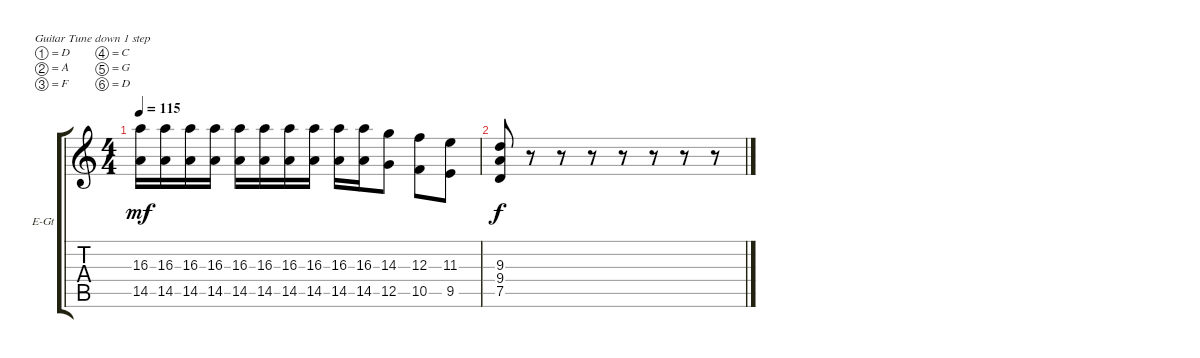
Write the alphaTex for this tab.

\bracketExtendMode groupsimilarinstruments
\firstSystemTrackNameOrientation horizontal
\otherSystemsTrackNameOrientation horizontal
\track ("Electric Guitar2" "E-Gt") {instrument distortionguitar}
\staff {score tabs}
\tuning (D4 A3 F3 C3 G2 D2)
\ts (4 4)
\tempo 115
\clef g2
\ks c
(14.5 16.3).16{dy mf} (14.5 16.3).16 (14.5 16.3).16 (14.5 16.3).16 (14.5 16.3).16 (14.5 16.3).16 (14.5 16.3).16 (14.5 16.3).16 (14.5 16.3).16 (14.5 16.3).16 (12.5 14.3).8 (10.5 12.3).8 (9.5 11.3).8 |
(9.3 9.4 7.5).8{dy f} r.8 r.8 r.8 r.8 r.8 r.8 r.8
